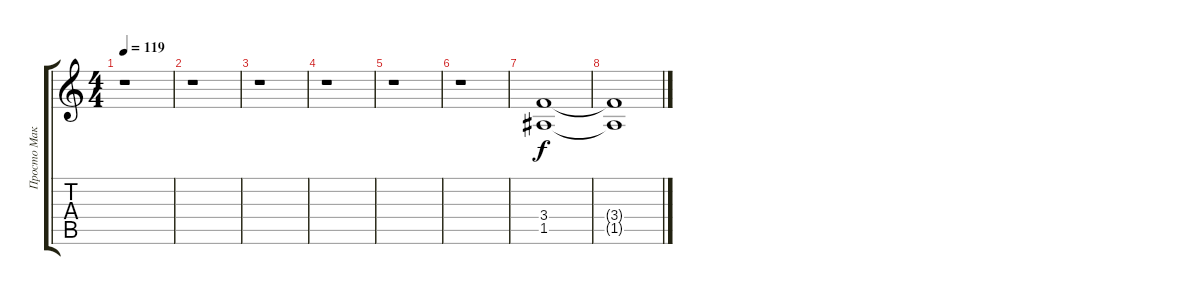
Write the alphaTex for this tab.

\track ("Просто Макс" "Просто Мак") {instrument distortionguitar}
\staff {score tabs}
\tuning (E4 B3 G3 D3 A2 E2) {hide}
\ts (4 4)
\tempo 119
\clef g2
\ks c
r.1{dy f} |
r.1 |
r.1 |
r.1 |
r.1 |
r.1 |
(3.4 1.5).1 |
(3.4{t} 1.5{t}).1
